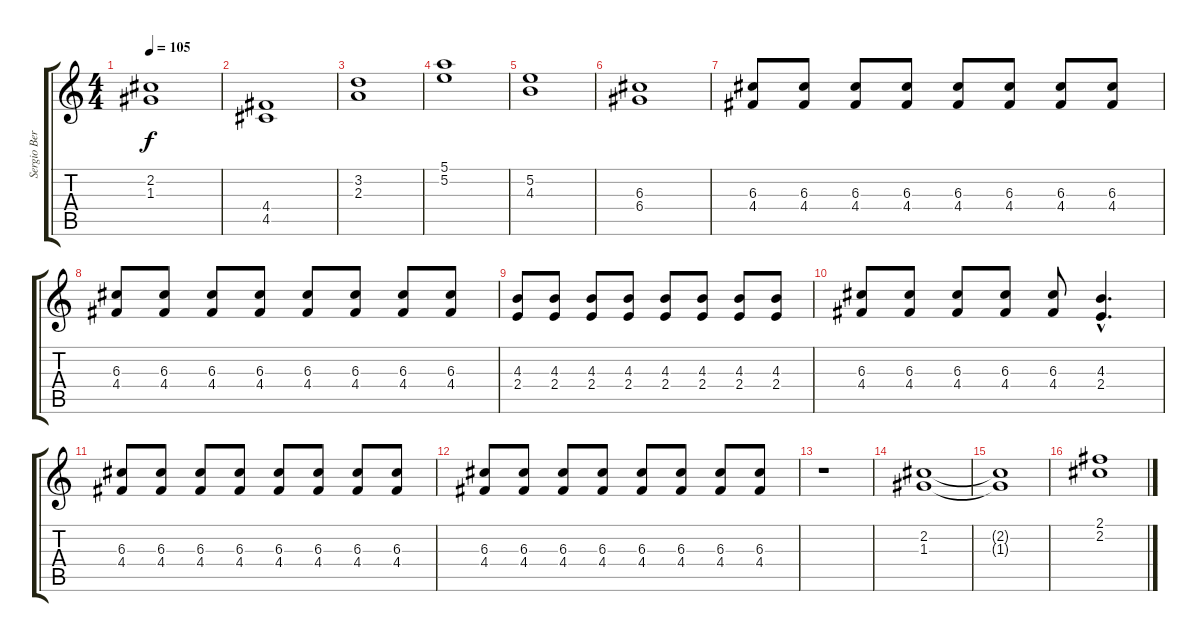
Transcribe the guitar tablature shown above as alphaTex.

\track ("Sergio Berdichevsky" "Sergio Ber") {instrument overdrivenguitar}
\staff {score tabs}
\tuning (E4 B3 G3 D3 A2 E2) {hide}
\ts (4 4)
\tempo 105
\clef g2
\ks c
(2.2 1.3).1{dy f} |
(4.4 4.5).1 |
(3.2 2.3).1 |
(5.1 5.2).1 |
(5.2 4.3).1 |
(6.3 6.4).1 |
(6.3 4.4).8 (6.3 4.4).8 (6.3 4.4).8 (6.3 4.4).8 (6.3 4.4).8 (6.3 4.4).8 (6.3 4.4).8 (6.3 4.4).8 |
(6.3 4.4).8 (6.3 4.4).8 (6.3 4.4).8 (6.3 4.4).8 (6.3 4.4).8 (6.3 4.4).8 (6.3 4.4).8 (6.3 4.4).8 |
(4.3 2.4).8 (4.3 2.4).8 (4.3 2.4).8 (4.3 2.4).8 (4.3 2.4).8 (4.3 2.4).8 (4.3 2.4).8 (4.3 2.4).8 |
(6.3 4.4).8 (6.3 4.4).8 (6.3 4.4).8 (6.3 4.4).8 (6.3 4.4).8 (4.3{hac} 2.4{hac}).4{d} |
(6.3 4.4).8 (6.3 4.4).8 (6.3 4.4).8 (6.3 4.4).8 (6.3 4.4).8 (6.3 4.4).8 (6.3 4.4).8 (6.3 4.4).8 |
(6.3 4.4).8 (6.3 4.4).8 (6.3 4.4).8 (6.3 4.4).8 (6.3 4.4).8 (6.3 4.4).8 (6.3 4.4).8 (6.3 4.4).8 |
r.1 |
(2.2 1.3).1 |
(2.2{t} 1.3{t}).1 |
(2.1 2.2).1
